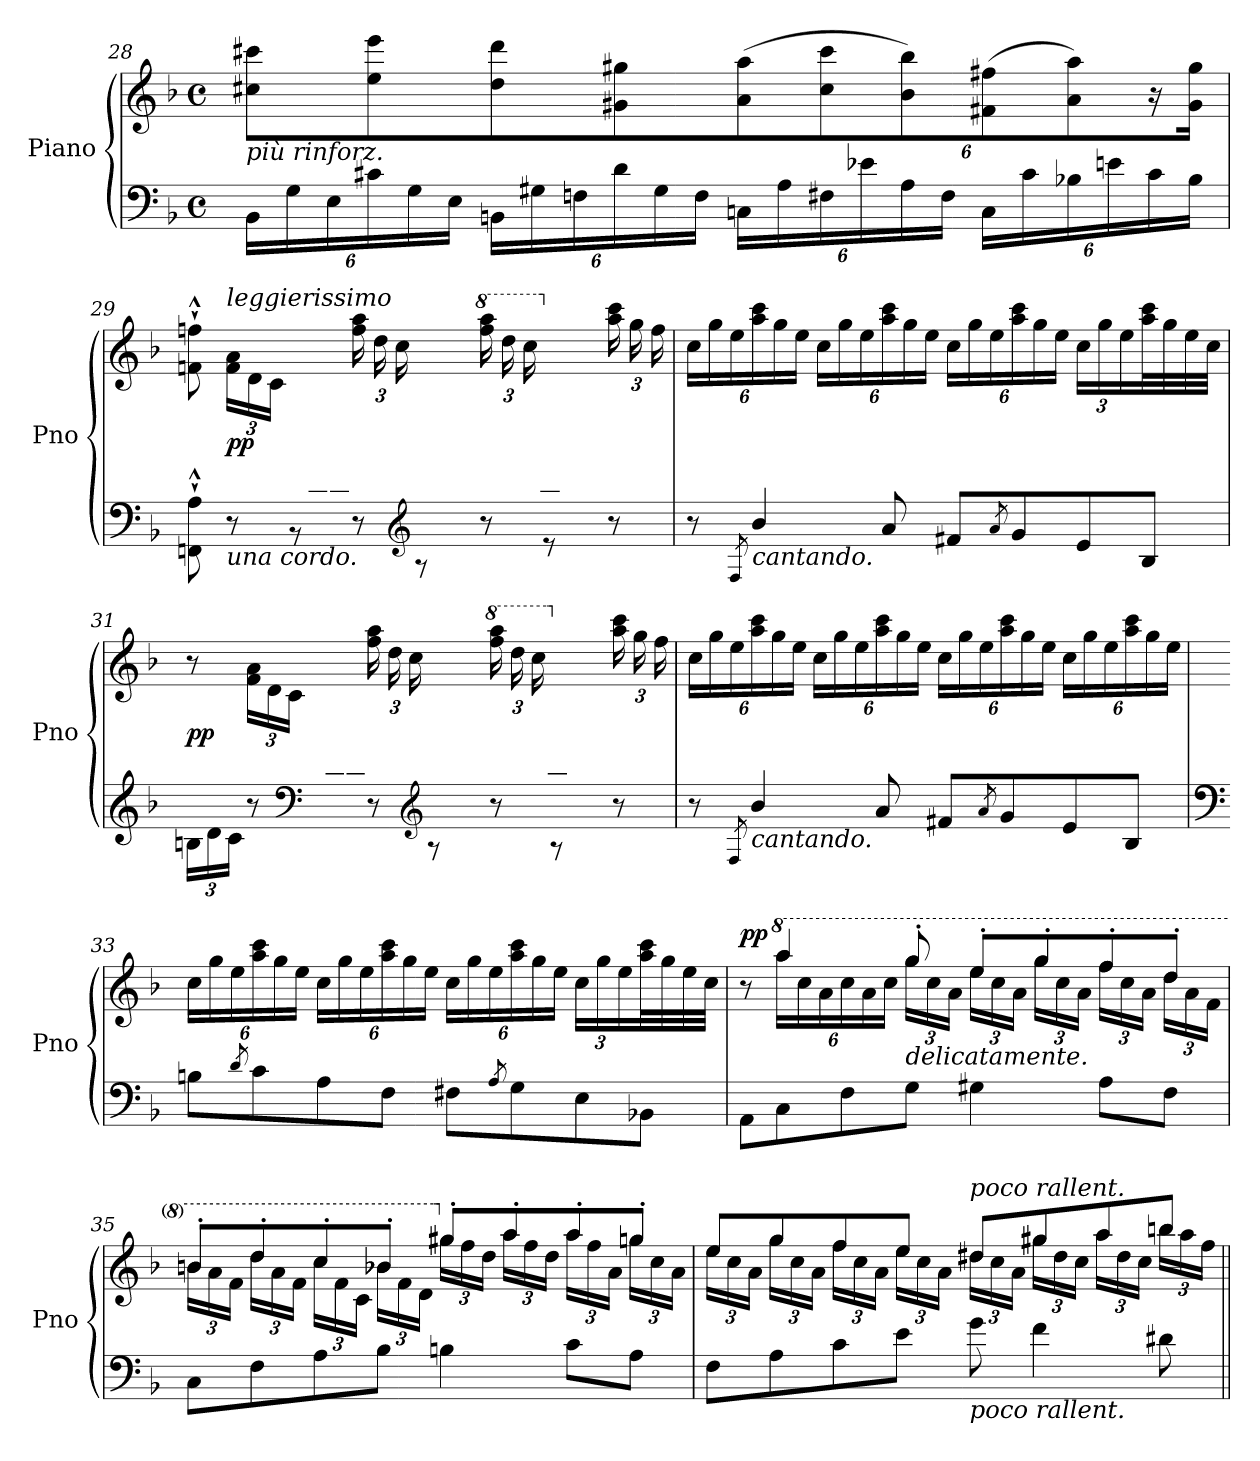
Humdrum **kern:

**kern	**kern	**dynam
*part1	*part1	*part1
*staff2	*staff1	*staff1/2
*I"Piano	*	*
*I'Pno	*	*
!!LO:LB:g=z
*clefF4	*clefG2	*
*k[b-]	*k[b-]	*
*M4/4	*M4/4	*
*met(c)	*met(c)	*
*Xbrackettup	*	*
=28	=28	=28
!	!LO:TX:b:i:t=più rinforz.	!
24BB-\LL	8cc#X\ 8ccc#X\L	.
24G\	.	.
24E\	.	.
24c#X\	8ee\ 8eee\	.
24G\	.	.
24E\JJ	.	.
24BBn\LL	8dd\ 8ddd\	.
24G#X\	.	.
24Fn\	.	.
24d\	8g#X\ 8gg#X\J	.
24G#\	.	.
24F\JJ	.	.
*	*Xbrackettup	*
24Cn\LL	(>12a\ 12aa\L	.
24A\	.	.
24F#X\	12cc#\ 12ccc#\	.
24e-X\	.	.
24A\	12b-\ 12bb-\J)	.
24F#\JJ	.	.
*	*brackettup	*
24C\LL	(>12f#X\ 12ff#X\L	.
24c#\	.	.
24B-X\	12a\ 12aa\)	.
24en\	.	.
24c#\	24r	.
24B-\JJ	24g#\ 24gg#\JJ	.
!!LO:LB:g=z
=29	=29	=29
*^	*	*
4ryy	8FFn\`^^ 8A\`^^	8fn\`^^ 8ffn\`^^	.
*	*	*Xbrackettup	*
!	!	!LO:TX:a:i:t=leggierissimo	!
!	!LO:TX:b:i:t=una cordo.	!	!
!	!	!	!LO:DY:a=2
.	8r	(>24f\ 24a\LL	pp
.	.	24d\	.
.	.	24c\JJ	.
24F/ 24A/LL	8r	8ryy	.
24d/	.	.	.
24c/JJ)	.	.	.
8ryy	8r	(>24ff\ 24aa\LL	.
.	.	24dd\	.
.	.	24cc\	.
*clefG2	*	*	*
24f/ 24a/	8r	8ryy	.
24dd/	.	.	.
24cc/JJ)	.	.	.
*	*	*8va	*
8ryy	8r	(>24fff\ 24aaa\LL	.
.	.	24ddd\	.
.	.	24ccc\	.
*	*	*X8va	*
24ff/ 24aa/	8r	8ryy	.
24dd/	.	.	.
24cc/JJ)	.	.	.
8ryy	8r	24aa\ 24ccc\LL	.
.	.	24gg\	.
.	.	24ff\JJ	.
*v	*v	*	*
!!LO:LB:g=z
=30	=30	=30
8r	24cc\LL	.
.	24gg\	.
.	24ee\	.
8qF/	.	.
!LO:TX:b:i:t=cantando.	!	!
4b-/	24aa\ 24ccc\	.
.	24gg\	.
.	24ee\JJ	.
.	24cc\LL	.
.	24gg\	.
.	24ee\	.
8a/	24aa\ 24ccc\	.
.	24gg\	.
.	24ee\JJ	.
8f#X/L	24cc\LL	.
.	24gg\	.
.	24ee\	.
8qa/	.	.
8g/	24aa\ 24ccc\	.
.	24gg\	.
.	24ee\JJ	.
8e/	24cc\LL	.
.	24gg\	.
.	24ee\	.
8B-/J	32aa\ 32ccc\L	.
.	32gg\	.
.	32ee\	.
.	32cc\JJJ	.
=31	=31	=31
*^	*	*
!	!	!	!LO:DY:a=2
4ryy	24Bn\LL	8r	pp
.	24d\	.	.
.	24c\JJ	.	.
.	8r	(>24f\ 24a\LL	.
.	.	24d\	.
.	.	24c\JJ	.
*clefF4	*	*	*
24F/ 24A/LL	8ryy	8ryy	.
24d/	.	.	.
24c/JJ)	.	.	.
8ryy	8r	(>24ff\ 24aa\LL	.
.	.	24dd\	.
.	.	24cc\	.
*clefG2	*	*	*
24f/ 24a/	8r	8ryy	.
24dd/	.	.	.
24cc/JJ)	.	.	.
*	*	*8va	*
8ryy	8r	(>24fff\ 24aaa\LL	.
.	.	24ddd\	.
.	.	24ccc\	.
*	*	*X8va	*
24ff/ 24aa/	8r	8ryy	.
24dd/	.	.	.
24cc/JJ)	.	.	.
8ryy	8r	24aa\ 24ccc\LL	.
.	.	24gg\	.
.	.	24ff\JJ	.
*v	*v	*	*
!!LO:LB:g=z
=32	=32	=32
!	!	!LO:DY:b
!	!	!LO:DY:n=1:b
8r	24cc\LL	other-dynamics pp
.	24gg\	.
.	24ee\	.
8qF/	.	.
!LO:TX:b:i:t=cantando.	!	!
4b-/	24aa\ 24ccc\	.
.	24gg\	.
.	24ee\JJ	.
.	24cc\LL	.
.	24gg\	.
.	24ee\	.
8a/	24aa\ 24ccc\	.
.	24gg\	.
.	24ee\JJ	.
8f#X/L	24cc\LL	.
.	24gg\	.
.	24ee\	.
8qa/	.	.
8g/	24aa\ 24ccc\	.
.	24gg\	.
.	24ee\JJ	.
8e/	24cc\LL	.
.	24gg\	.
.	24ee\	.
8B-/J	24aa\ 24ccc\	.
.	24gg\	.
.	24ee\JJ	.
=33	=33	=33
*clefF4	*	*
8Bn\L	24cc\LL	.
.	24gg\	.
.	24ee\	.
8qd/	.	.
8c\	24aa\ 24ccc\	.
.	24gg\	.
.	24ee\JJ	.
8A\	24cc\LL	.
.	24gg\	.
.	24ee\	.
8F\J	24aa\ 24ccc\	.
.	24gg\	.
.	24ee\JJ	.
8F#X\L	24cc\LL	.
.	24gg\	.
.	24ee\	.
8qA/	.	.
8G\	24aa\ 24ccc\	.
.	24gg\	.
.	24ee\JJ	.
8E\	24cc\LL	.
.	24gg\	.
.	24ee\	.
8BB-X\J	32aa\ 32ccc\L	.
.	32gg\	.
.	32ee\	.
.	32cc\JJJ	.
!!LO:PB:g=z
=34	=34	=34
*	*^	*
!	!	!	!LO:DY:a
8AA\L	8r	8ryy	pp
*	*8va	*	*
8C\	4aaa/	24aaa\LL	.
.	.	24ccc\	.
.	.	24aa\	.
8F\	.	24ccc\	.
.	.	24aa\	.
.	.	24ccc\JJ	.
!LO:TX:a:i:t=delicatamente.	!	!	!
8G\J	8ggg'/	24ggg\LL	.
.	.	24ccc\	.
.	.	24aa\JJ	.
4G#X\	8eee'/L	24eee\LL	.
.	.	24ccc\	.
.	.	24aa\JJ	.
.	8ggg'/	24ggg\LL	.
.	.	24ccc\	.
.	.	24aa\JJ	.
8A\L	8fff'/	24fff\LL	.
.	.	24ccc\	.
.	.	24aa\JJ	.
8F\J	8ddd'/J	24ddd\LL	.
.	.	24aa\	.
.	.	24ff\JJ	.
=35	=35	=35	=35
8C\L	8bbn'/L	24bb\LL	.
.	.	24aa\	.
.	.	24ff\JJ	.
8F\	8ddd'/	24ddd\LL	.
.	.	24aa\	.
.	.	24ff\JJ	.
8A\	8ccc'/	24ccc\LL	.
.	.	24ff\	.
.	.	24cc\JJ	.
8B-\J	8bb-X'/J	24bb-\LL	.
.	.	24ff\	.
.	.	24dd\JJ	.
*	*X8va	*	*
4Bn\	8gg#X'/L	24gg#\LL	.
.	.	24ff\	.
.	.	24dd\JJ	.
.	8aa'/	24aa\LL	.
.	.	24ff\	.
.	.	24dd\JJ	.
8c\L	8aa'/	24aa\LL	.
.	.	24ff\	.
.	.	24a\JJ	.
8A\J	8ggn'/J	24gg\LL	.
.	.	24cc\	.
.	.	24a\JJ	.
!!LO:LB:g=z	!!
=36	=36	=36	=36
8F\L	8ee/L	24ee\LL	.
.	.	24cc\	.
.	.	24a\JJ	.
8A\	8gg/	24gg\LL	.
.	.	24cc\	.
.	.	24a\JJ	.
8c\	8ff/	24ff\LL	.
.	.	24cc\	.
.	.	24a\JJ	.
8e\J	8ee/J	24ee\LL	.
.	.	24cc\	.
.	.	24a\JJ	.
!	!LO:TX:a:i:t=poco rallent.	!	!
!LO:TX:b:i:t=poco rallent.	!	!	!
8g\	8dd#X/L	24dd#\LL	.
.	.	24cc\	.
.	.	24a\JJ	.
4f\	8gg#X/	24gg#\LL	.
.	.	24dd#\	.
.	.	24cc\JJ	.
.	8aa/	24aa\LL	.
.	.	24dd#\	.
.	.	24cc\JJ	.
8d#X\	8bbn/J	24bb\LL	.
.	.	24aa\	.
.	.	24ff\JJ	.
*	*v	*v	*
=||	=||	=||
*-	*-	*-
